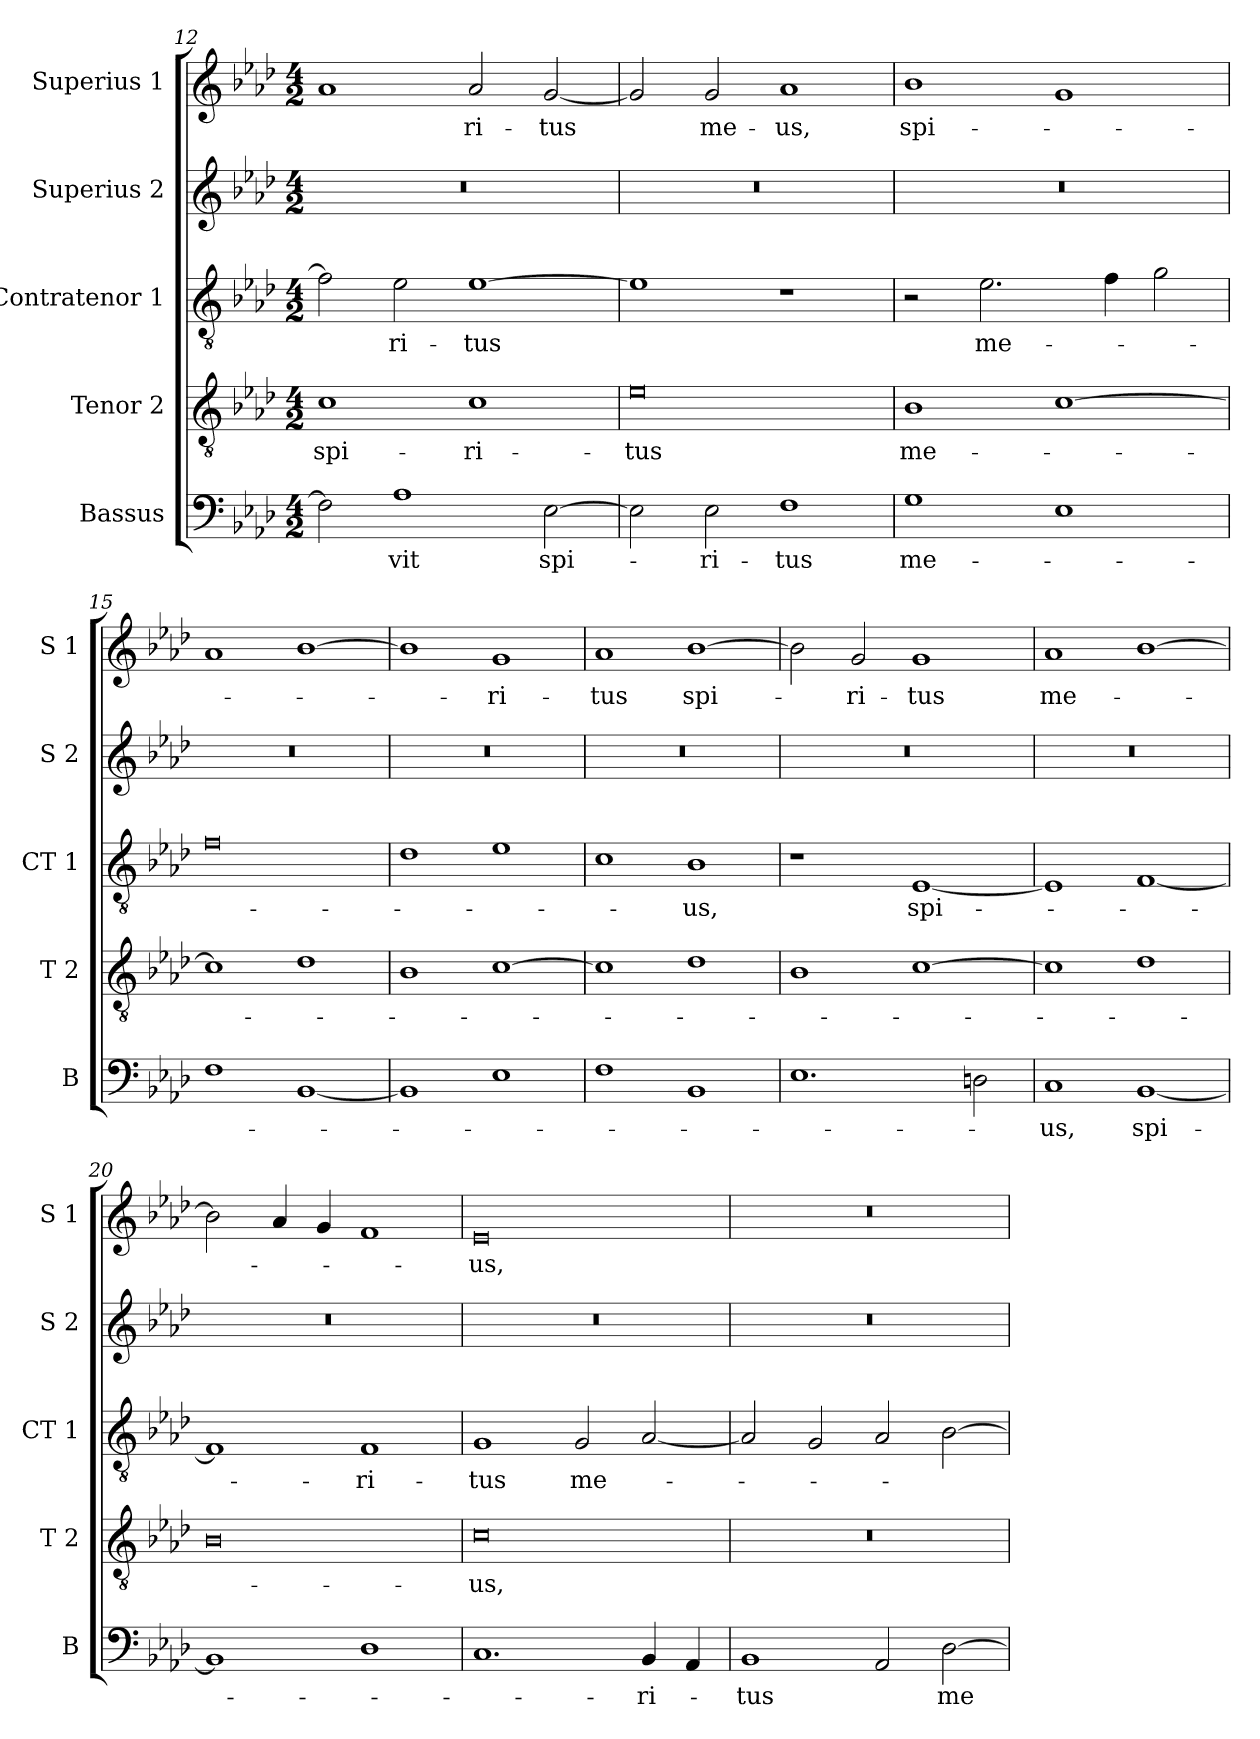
**kern	**text	**kern	**text	**kern	**text	**kern	**kern	**text
*part5	*part5	*part4	*part4	*part3	*part3	*part2	*part1	*part1
*staff5	*staff5	*staff4	*staff4	*staff3	*staff3	*staff2	*staff1	*staff1
*I"Bassus	*	*I"Tenor 2	*	*I"Contratenor 1	*	*I"Superius 2	*I"Superius  1	*
*I'B	*	*I'T 2	*	*I'CT 1	*	*I'S 2	*I'S 1	*
*clefF4	*	*clefGv2	*	*clefGv2	*	*clefG2	*clefG2	*
*k[b-e-a-d-]	*	*k[b-e-a-d-]	*	*k[b-e-a-d-]	*	*k[b-e-a-d-]	*k[b-e-a-d-]	*
*A-:	*	*A-:	*	*A-:	*	*A-:	*A-:	*
*M4/2	*	*M4/2	*	*M4/2	*	*M4/2	*M4/2	*
=12	=12	=12	=12	=12	=12	=12	=12	=12
!	!	!	!LO:LY:b	!	!	!	!	!
2F\]	.	1c	spi-	2f\]	.	0r	1a-	.
!	!LO:LY:b	!	!	!	!LO:LY:b	!	!	!
1A-	-vit	.	.	2e-\	-ri-	.	.	.
!	!	!	!LO:LY:b	!	!LO:LY:b	!	!	!LO:LY:b
.	.	1c	-ri-	[1e-	-tus	.	2a-/	-ri-
!	!LO:LY:b	!	!	!	!	!	!	!LO:LY:b
[2E-\	spi-	.	.	.	.	.	[2g/	-tus
=13	=13	=13	=13	=13	=13	=13	=13	=13
!	!	!	!LO:LY:b	!	!	!	!	!
2E-\]	.	0e-	-tus	1e-]	.	0r	2g/]	.
!	!LO:LY:b	!	!	!	!	!	!	!LO:LY:b
2E-\	-ri-	.	.	.	.	.	2g/	me-
!	!LO:LY:b	!	!	!	!	!	!	!LO:LY:b
1F	-tus	.	.	1r	.	.	1a-	-us,
!!LO:LB:g=z
=14	=14	=14	=14	=14	=14	=14	=14	=14
!	!LO:LY:b	!	!LO:LY:b	!	!	!	!	!LO:LY:b
1G	me-	1B-	me-	2r	.	0r	1b-	spi-
!	!	!	!	!	!LO:LY:b	!	!	!
.	.	.	.	2.e-\	me-	.	.	.
1E-	.	[1c	.	.	.	.	1g	.
.	.	.	.	4f\	.	.	.	.
.	.	.	.	2g\	.	.	.	.
=15	=15	=15	=15	=15	=15	=15	=15	=15
1F	.	1c]	.	0f	.	0r	1a-	.
[1BB-	.	1d-	.	.	.	.	[1b-	.
=16	=16	=16	=16	=16	=16	=16	=16	=16
1BB-]	.	1B-	.	1d-	.	0r	1b-]	.
!	!	!	!	!	!	!	!	!LO:LY:b
1E-	.	[1c	.	1e-	.	.	1g	-ri-
=17	=17	=17	=17	=17	=17	=17	=17	=17
!	!	!	!	!	!	!	!	!LO:LY:b
1F	.	1c]	.	1c	.	0r	1a-	-tus
!	!	!	!	!	!LO:LY:b	!	!	!LO:LY:b
1BB-	.	1d-	.	1B-	-us,	.	[1b-	spi-
=18	=18	=18	=18	=18	=18	=18	=18	=18
1.E-	.	1B-	.	1r	.	0r	2b-\]	.
!	!	!	!	!	!	!	!	!LO:LY:b
.	.	.	.	.	.	.	2g/	-ri-
!	!	!	!	!	!LO:LY:b	!	!	!LO:LY:b
.	.	[1c	.	[1E-	spi-	.	1g	-tus
2Dn\	.	.	.	.	.	.	.	.
!!LO:PB:g=z
=19	=19	=19	=19	=19	=19	=19	=19	=19
!	!LO:LY:b	!	!	!	!	!	!	!LO:LY:b
1C	-us,	1c]	.	1E-]	.	0r	1a-	me-
!	!LO:LY:b	!	!	!	!	!	!	!
[1BB-	spi-	1d-	.	[1F	.	.	[1b-	.
=20	=20	=20	=20	=20	=20	=20	=20	=20
1BB-]	.	0B-	.	1F]	.	0r	2b-\]	.
.	.	.	.	.	.	.	4a-/	.
.	.	.	.	.	.	.	4g/	.
!	!	!	!	!	!LO:LY:b	!	!	!
1D-	.	.	.	1F	-ri-	.	1f	.
=21	=21	=21	=21	=21	=21	=21	=21	=21
!	!	!	!LO:LY:b	!	!LO:LY:b	!	!	!LO:LY:b
1.C	.	0c	-us,	1G	-tus	0r	0e-	-us,
!	!	!	!	!	!LO:LY:b	!	!	!
.	.	.	.	2G/	me-	.	.	.
!	!LO:LY:b	!	!	!	!	!	!	!
4BB-/	-ri-	.	.	[2A-/	.	.	.	.
4AA-/	.	.	.	.	.	.	.	.
=22	=22	=22	=22	=22	=22	=22	=22	=22
!	!LO:LY:b	!	!	!	!	!	!	!
1BB-	-tus	0r	.	2A-/]	.	0r	0r	.
.	.	.	.	2G/	.	.	.	.
2AA-/	.	.	.	2A-/	.	.	.	.
!	!LO:LY:b	!	!	!	!	!	!	!
[2D-\	me-	.	.	[2B-\	.	.	.	.
=	=	=	=	=	=	=	=	=
*-	*-	*-	*-	*-	*-	*-	*-	*-
